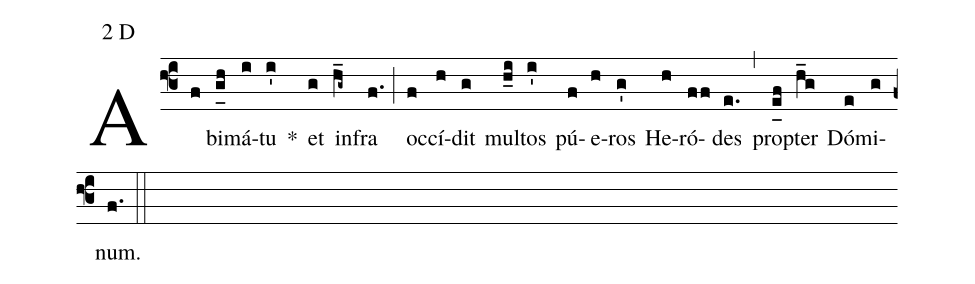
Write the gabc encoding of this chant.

mode:2 D;
%%
(f3) A(f) bi(g_[uh:l]h)má(i)tu(i') *() et(g) in(h_g~)fra(f.) (;) oc(f)cí(h)dit(g) mul(h_i)tos(i') pú(f)e(h)ros(g') He(h)ró(ff)des(e.) (,) pro(e_[uh:l]f)pter(h_g) Dó(e)mi(g)num.(f.) (::)
